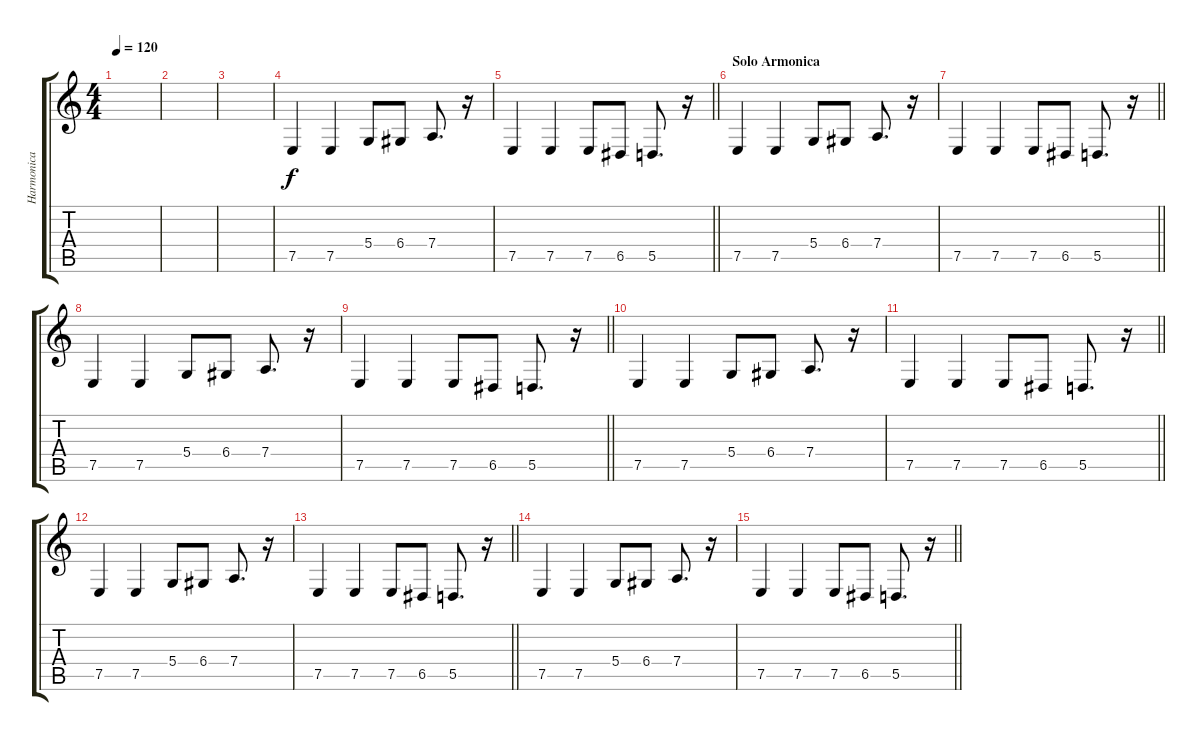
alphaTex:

\track ("Harmonica" "Harmonica") {instrument harmonica}
\staff {score tabs}
\tuning (E4 B3 G3 D3 A2 E2) {hide}
\ts (4 4)
\tempo 120
\clef g2
\ks c
|
|
|
7.5.4 7.5.4 5.4.8 6.4.8 7.4.8{d} r.16 |
\barLineRight lightlight
7.5.4 7.5.4 7.5.8 6.5.8 5.5.8{d} r.16 |
\section ("" "Solo Armonica")
7.5.4 7.5.4 5.4.8 6.4.8 7.4.8{d} r.16 |
\barLineRight lightlight
7.5.4 7.5.4 7.5.8 6.5.8 5.5.8{d} r.16 |
7.5.4 7.5.4 5.4.8 6.4.8 7.4.8{d} r.16 |
\barLineRight lightlight
7.5.4 7.5.4 7.5.8 6.5.8 5.5.8{d} r.16 |
7.5.4 7.5.4 5.4.8 6.4.8 7.4.8{d} r.16 |
\barLineRight lightlight
7.5.4 7.5.4 7.5.8 6.5.8 5.5.8{d} r.16 |
7.5.4 7.5.4 5.4.8 6.4.8 7.4.8{d} r.16 |
\barLineRight lightlight
7.5.4 7.5.4 7.5.8 6.5.8 5.5.8{d} r.16 |
7.5.4 7.5.4 5.4.8 6.4.8 7.4.8{d} r.16 |
\barLineRight lightlight
7.5.4 7.5.4 7.5.8 6.5.8 5.5.8{d} r.16
